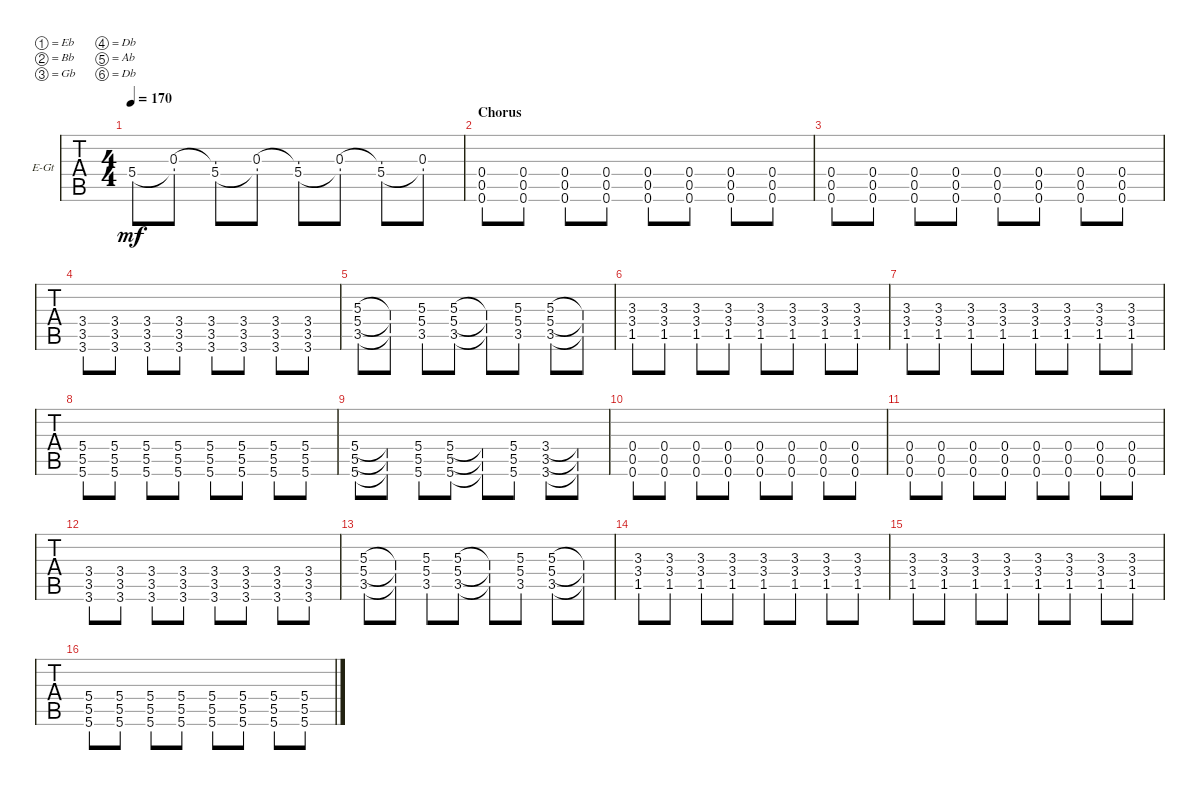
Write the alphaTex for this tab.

\defaultSystemsLayout 4
\bracketExtendMode groupsimilarinstruments
\firstSystemTrackNameOrientation horizontal
\otherSystemsTrackNameOrientation horizontal
\track ("Guitar 2" "E-Gt") {instrument distortionguitar}
\staff {tabs}
\tuning (Eb4 Bb3 Gb3 Db3 Ab2 Db2)
\ts (4 4)
\tempo 170
\clef g2
\ks c
5.4.8{dy mf} (0.3 5.4{t}).8 (5.4 0.3{t}).8 (0.3 5.4{t}).8 (5.4 0.3{t}).8 (0.3 5.4{t}).8 (5.4 0.3{t}).8 (0.3 5.4{t}).8 |
\section ("" "Chorus")
(0.6 0.5 0.4).8 (0.6 0.5 0.4).8 (0.6 0.5 0.4).8 (0.6 0.5 0.4).8 (0.6 0.5 0.4).8 (0.6 0.5 0.4).8 (0.6 0.5 0.4).8 (0.6 0.5 0.4).8 |
(0.6 0.5 0.4).8 (0.6 0.5 0.4).8 (0.6 0.5 0.4).8 (0.6 0.5 0.4).8 (0.6 0.5 0.4).8 (0.6 0.5 0.4).8 (0.6 0.5 0.4).8 (0.6 0.5 0.4).8 |
(3.6 3.5 3.4).8 (3.6 3.5 3.4).8 (3.6 3.5 3.4).8 (3.6 3.5 3.4).8 (3.6 3.5 3.4).8 (3.6 3.5 3.4).8 (3.6 3.5 3.4).8 (3.6 3.5 3.4).8 |
(3.5 5.4 5.3).8 (3.5{t} 5.3{t} 5.4{t}).8 (3.5 5.4 5.3).8 (3.5 5.3 5.4).8 (3.5{t} 5.4{t} 5.3{t}).8 (3.5 5.3 5.4).8 (3.5 5.4 5.3).8 (3.5{t} 5.3{t} 5.4{t}).8 |
(1.5 3.4 3.3).8 (1.5 3.4 3.3).8 (1.5 3.4 3.3).8 (1.5 3.4 3.3).8 (1.5 3.4 3.3).8 (1.5 3.4 3.3).8 (1.5 3.4 3.3).8 (1.5 3.4 3.3).8 |
(1.5 3.4 3.3).8 (1.5 3.4 3.3).8 (1.5 3.4 3.3).8 (1.5 3.4 3.3).8 (1.5 3.4 3.3).8 (1.5 3.4 3.3).8 (1.5 3.4 3.3).8 (1.5 3.4 3.3).8 |
(5.6 5.5 5.4).8 (5.6 5.4 5.5).8 (5.6 5.5 5.4).8 (5.6 5.4 5.5).8 (5.6 5.5 5.4).8 (5.6 5.4 5.5).8 (5.6 5.5 5.4).8 (5.5 5.4 5.6).8 |
(5.6 5.5 5.4).8 (5.4{t} 5.5{t} 5.6{t}).8 (5.6 5.4 5.5).8 (5.6 5.5 5.4).8 (5.6{t} 5.5{t} 5.4{t}).8 (5.6 5.4 5.5).8 (3.6 3.5 3.4).8 (3.6{t} 3.4{t} 3.5{t}).8 |
(0.6 0.5 0.4).8 (0.6 0.5 0.4).8 (0.6 0.5 0.4).8 (0.6 0.5 0.4).8 (0.6 0.5 0.4).8 (0.6 0.5 0.4).8 (0.6 0.5 0.4).8 (0.6 0.5 0.4).8 |
(0.6 0.5 0.4).8 (0.6 0.5 0.4).8 (0.6 0.5 0.4).8 (0.6 0.5 0.4).8 (0.6 0.5 0.4).8 (0.6 0.5 0.4).8 (0.6 0.5 0.4).8 (0.6 0.5 0.4).8 |
(3.6 3.5 3.4).8 (3.6 3.5 3.4).8 (3.6 3.5 3.4).8 (3.6 3.5 3.4).8 (3.6 3.5 3.4).8 (3.6 3.5 3.4).8 (3.6 3.5 3.4).8 (3.6 3.5 3.4).8 |
(3.5 5.4 5.3).8 (3.5{t} 5.4{t} 5.3{t}).8 (3.5 5.4 5.3).8 (3.5 5.4 5.3).8 (3.5{t} 5.4{t} 5.3{t}).8 (3.5 5.4 5.3).8 (3.5 5.4 5.3).8 (3.5{t} 5.4{t} 5.3{t}).8 |
(1.5 3.4 3.3).8 (1.5 3.4 3.3).8 (1.5 3.4 3.3).8 (1.5 3.4 3.3).8 (1.5 3.4 3.3).8 (1.5 3.4 3.3).8 (1.5 3.4 3.3).8 (1.5 3.4 3.3).8 |
(1.5 3.4 3.3).8 (1.5 3.4 3.3).8 (1.5 3.4 3.3).8 (1.5 3.4 3.3).8 (1.5 3.4 3.3).8 (1.5 3.4 3.3).8 (1.5 3.4 3.3).8 (1.5 3.4 3.3).8 |
(5.6 5.5 5.4).8 (5.6 5.4 5.5).8 (5.6 5.5 5.4).8 (5.6 5.4 5.5).8 (5.6 5.5 5.4).8 (5.6 5.4 5.5).8 (5.6 5.5 5.4).8 (5.6 5.5 5.4).8
